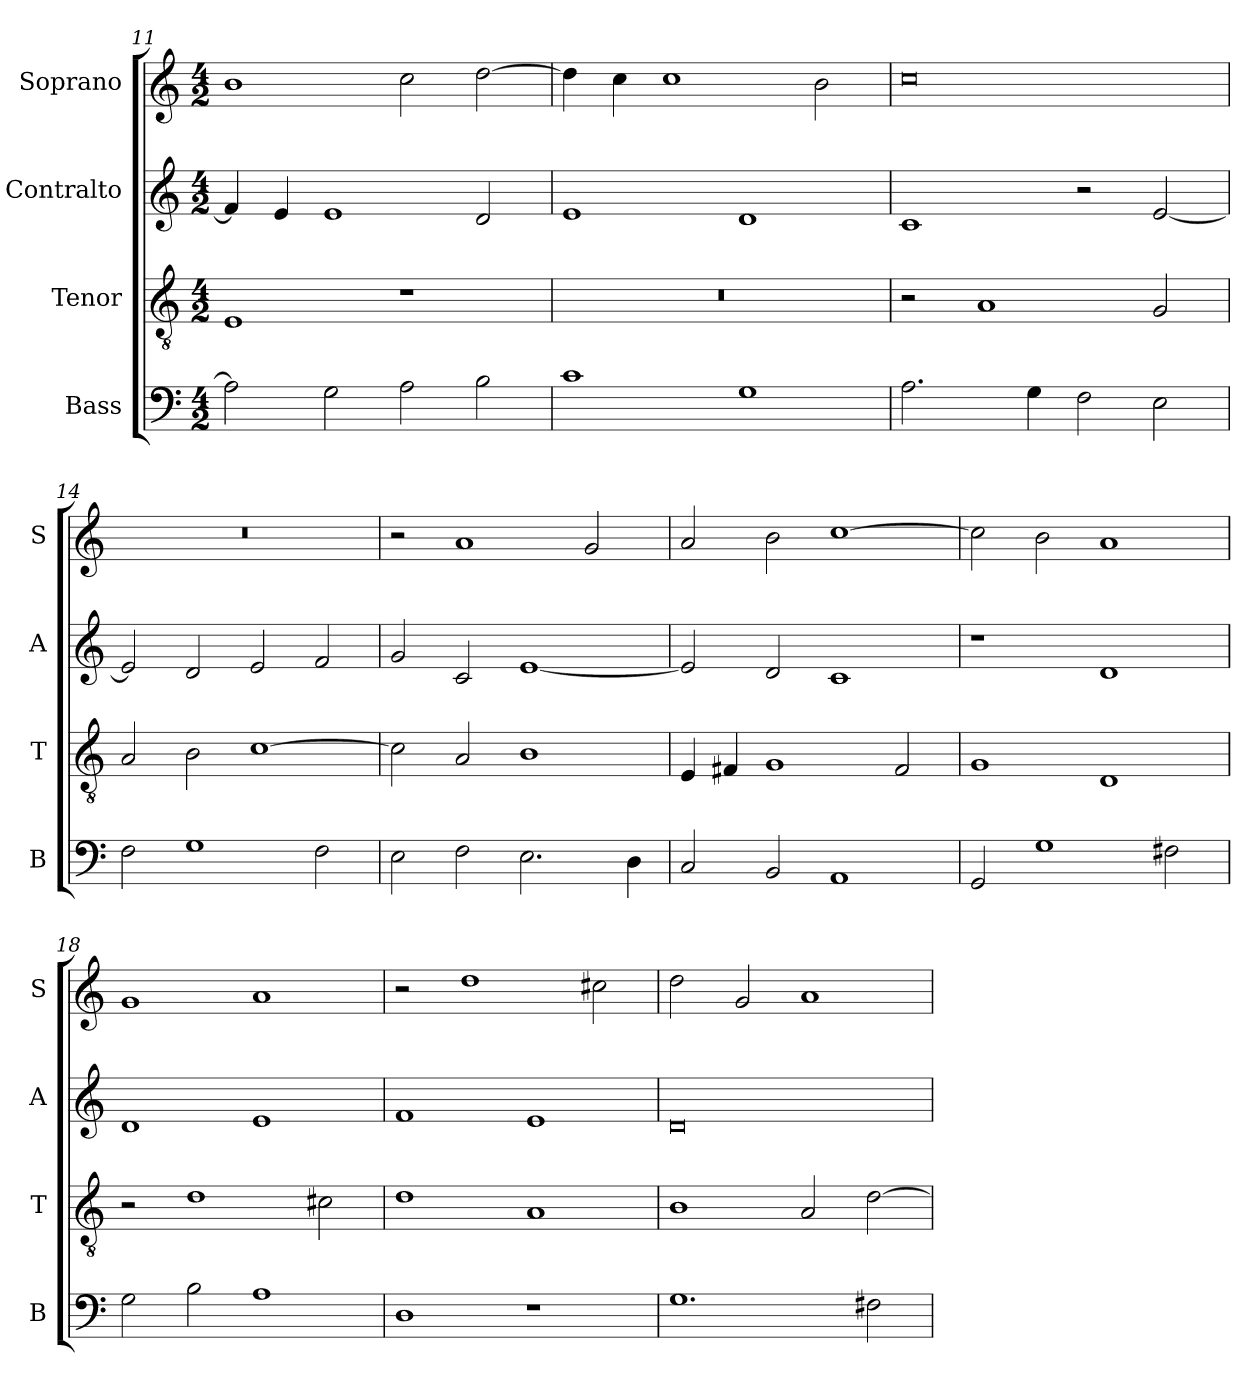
**kern	**kern	**kern	**kern
*part4	*part3	*part2	*part1
*staff4	*staff3	*staff2	*staff1
*I"Bass	*I"Tenor	*I"Contralto	*I"Soprano
*I'B	*I'T	*I'A	*I'S
*clefF4	*clefGv2	*clefG2	*clefG2
*k[]	*k[]	*k[]	*k[]
*G:mix	*G:mix	*G:mix	*G:mix
*M4/2	*M4/2	*M4/2	*M4/2
=11	=11	=11	=11
2A]	1E	4f]	1b
.	.	4e	.
2G	.	1e	.
2A	1r	.	2cc
2B	.	2d	[2dd
=12	=12	=12	=12
1c	0r	1e	4dd]
.	.	.	4cc
.	.	.	1cc
1G	.	1d	.
.	.	.	2b
=13	=13	=13	=13
2.A	2r	1c	0cc
.	1A	.	.
4G	.	.	.
2F	.	2r	.
2E	2G	[2e	.
=14	=14	=14	=14
2F	2A	2e]	0r
1G	2B	2d	.
.	[1c	2e	.
2F	.	2f	.
=15	=15	=15	=15
2E	2c]	2g	2r
2F	2A	2c	1a
2.E	1B	[1e	.
.	.	.	2g
4D	.	.	.
=16	=16	=16	=16
2C	4E	2e]	2a
.	4F#X	.	.
2BB	1G	2d	2b
1AA	.	1c	[1cc
.	2F#	.	.
=17	=17	=17	=17
2GG	1G	1r	2cc]
1G	.	.	2b
.	1D	1d	1a
2F#X	.	.	.
=18	=18	=18	=18
2G	2r	1d	1g
2B	1d	.	.
1A	.	1e	1a
.	2c#X	.	.
=19	=19	=19	=19
1D	1d	1f	2r
.	.	.	1dd
1r	1A	1e	.
.	.	.	2cc#X
=20	=20	=20	=20
1.G	1B	0d	2dd
.	.	.	2g
.	2A	.	1a
2F#X	[2d	.	.
=	=	=	=
*-	*-	*-	*-
